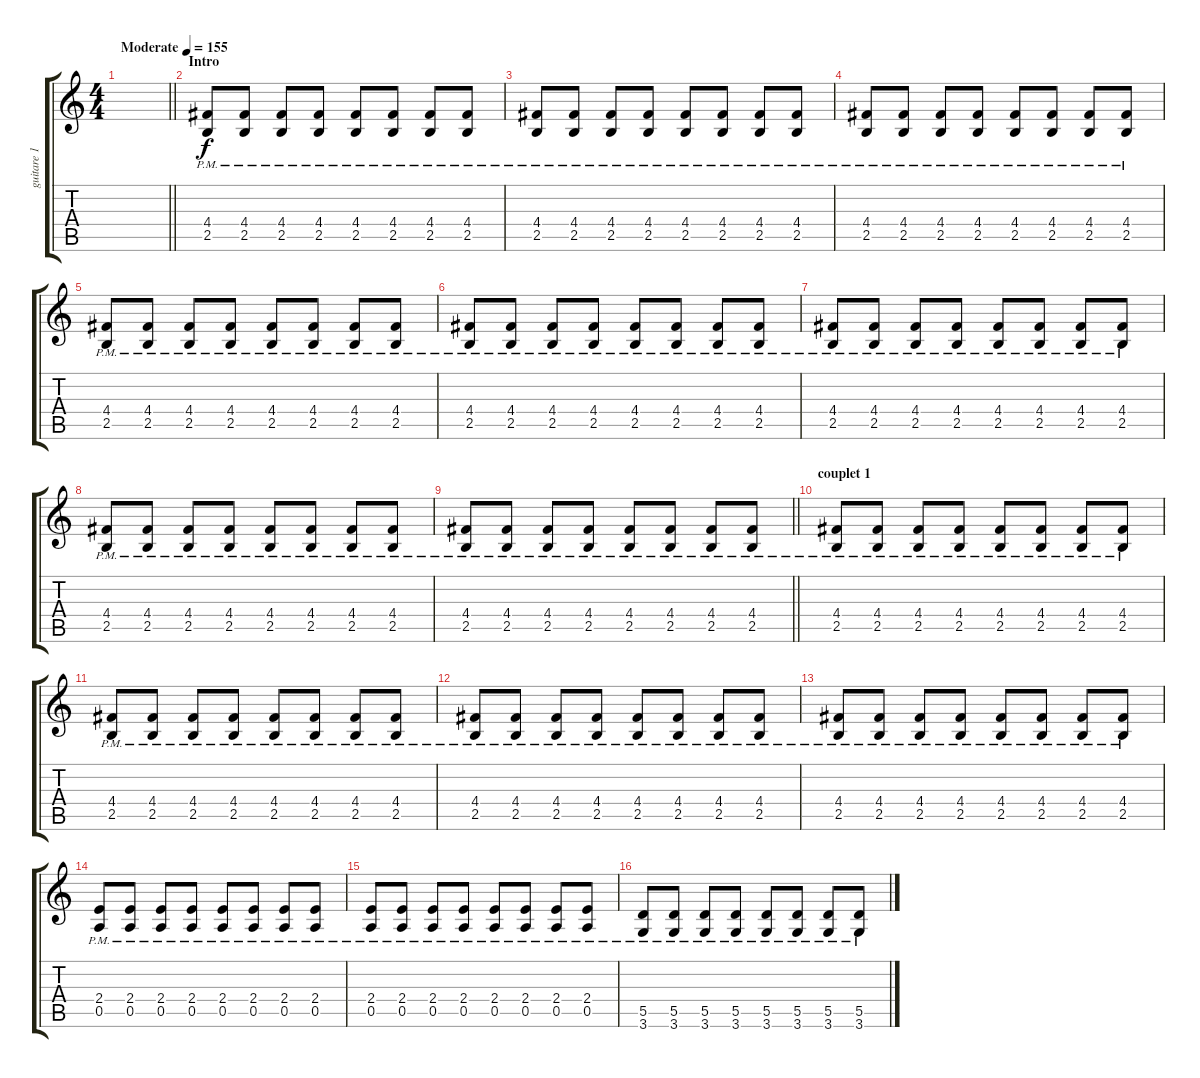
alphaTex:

\track ("guitare 1" "guitare 1") {instrument overdrivenguitar}
\staff {score tabs}
\tuning (E4 B3 G3 D3 A2 E2) {hide}
\ts (4 4)
\tempo (155 "Moderate")
\clef g2
\barLineRight lightlight
\ks c
|
\section ("" "Intro")
(4.4{pm} 2.5{pm}).8 (4.4{pm} 2.5{pm}).8 (4.4{pm} 2.5{pm}).8 (4.4{pm} 2.5{pm}).8 (4.4{pm} 2.5{pm}).8 (4.4{pm} 2.5{pm}).8 (4.4{pm} 2.5{pm}).8 (4.4{pm} 2.5{pm}).8 |
(4.4{pm} 2.5{pm}).8 (4.4{pm} 2.5{pm}).8 (4.4{pm} 2.5{pm}).8 (4.4{pm} 2.5{pm}).8 (4.4{pm} 2.5{pm}).8 (4.4{pm} 2.5{pm}).8 (4.4{pm} 2.5{pm}).8 (4.4{pm} 2.5{pm}).8 |
(4.4{pm} 2.5{pm}).8 (4.4{pm} 2.5{pm}).8 (4.4{pm} 2.5{pm}).8 (4.4{pm} 2.5{pm}).8 (4.4{pm} 2.5{pm}).8 (4.4{pm} 2.5{pm}).8 (4.4{pm} 2.5{pm}).8 (4.4{pm} 2.5{pm}).8 |
(4.4{pm} 2.5{pm}).8 (4.4{pm} 2.5{pm}).8 (4.4{pm} 2.5{pm}).8 (4.4{pm} 2.5{pm}).8 (4.4{pm} 2.5{pm}).8 (4.4{pm} 2.5{pm}).8 (4.4{pm} 2.5{pm}).8 (4.4{pm} 2.5{pm}).8 |
(4.4{pm} 2.5{pm}).8 (4.4{pm} 2.5{pm}).8 (4.4{pm} 2.5{pm}).8 (4.4{pm} 2.5{pm}).8 (4.4{pm} 2.5{pm}).8 (4.4{pm} 2.5{pm}).8 (4.4{pm} 2.5{pm}).8 (4.4{pm} 2.5{pm}).8 |
(4.4{pm} 2.5{pm}).8 (4.4{pm} 2.5{pm}).8 (4.4{pm} 2.5{pm}).8 (4.4{pm} 2.5{pm}).8 (4.4{pm} 2.5{pm}).8 (4.4{pm} 2.5{pm}).8 (4.4{pm} 2.5{pm}).8 (4.4{pm} 2.5{pm}).8 |
(4.4{pm} 2.5{pm}).8 (4.4{pm} 2.5{pm}).8 (4.4{pm} 2.5{pm}).8 (4.4{pm} 2.5{pm}).8 (4.4{pm} 2.5{pm}).8 (4.4{pm} 2.5{pm}).8 (4.4{pm} 2.5{pm}).8 (4.4{pm} 2.5{pm}).8 |
\barLineRight lightlight
(4.4{pm} 2.5{pm}).8 (4.4{pm} 2.5{pm}).8 (4.4{pm} 2.5{pm}).8 (4.4{pm} 2.5{pm}).8 (4.4{pm} 2.5{pm}).8 (4.4{pm} 2.5{pm}).8 (4.4{pm} 2.5{pm}).8 (4.4{pm} 2.5{pm}).8 |
\section ("" "couplet 1")
(4.4{pm} 2.5{pm}).8 (4.4{pm} 2.5{pm}).8 (4.4{pm} 2.5{pm}).8 (4.4{pm} 2.5{pm}).8 (4.4{pm} 2.5{pm}).8 (4.4{pm} 2.5{pm}).8 (4.4{pm} 2.5{pm}).8 (4.4{pm} 2.5{pm}).8 |
(4.4{pm} 2.5{pm}).8 (4.4{pm} 2.5{pm}).8 (4.4{pm} 2.5{pm}).8 (4.4{pm} 2.5{pm}).8 (4.4{pm} 2.5{pm}).8 (4.4{pm} 2.5{pm}).8 (4.4{pm} 2.5{pm}).8 (4.4{pm} 2.5{pm}).8 |
(4.4{pm} 2.5{pm}).8 (4.4{pm} 2.5{pm}).8 (4.4{pm} 2.5{pm}).8 (4.4{pm} 2.5{pm}).8 (4.4{pm} 2.5{pm}).8 (4.4{pm} 2.5{pm}).8 (4.4{pm} 2.5{pm}).8 (4.4{pm} 2.5{pm}).8 |
(4.4{pm} 2.5{pm}).8 (4.4{pm} 2.5{pm}).8 (4.4{pm} 2.5{pm}).8 (4.4{pm} 2.5{pm}).8 (4.4{pm} 2.5{pm}).8 (4.4{pm} 2.5{pm}).8 (4.4{pm} 2.5{pm}).8 (4.4{pm} 2.5{pm}).8 |
(2.4{pm} 0.5{pm}).8 (2.4{pm} 0.5{pm}).8 (2.4{pm} 0.5{pm}).8 (2.4{pm} 0.5{pm}).8 (2.4{pm} 0.5{pm}).8 (2.4{pm} 0.5{pm}).8 (2.4{pm} 0.5{pm}).8 (2.4{pm} 0.5{pm}).8 |
(2.4{pm} 0.5{pm}).8 (2.4{pm} 0.5{pm}).8 (2.4{pm} 0.5{pm}).8 (2.4{pm} 0.5{pm}).8 (2.4{pm} 0.5{pm}).8 (2.4{pm} 0.5{pm}).8 (2.4{pm} 0.5{pm}).8 (2.4{pm} 0.5{pm}).8 |
(5.5{pm} 3.6{pm}).8 (5.5{pm} 3.6{pm}).8 (5.5{pm} 3.6{pm}).8 (5.5{pm} 3.6{pm}).8 (5.5{pm} 3.6{pm}).8 (5.5{pm} 3.6{pm}).8 (5.5{pm} 3.6{pm}).8 (5.5{pm} 3.6{pm}).8
